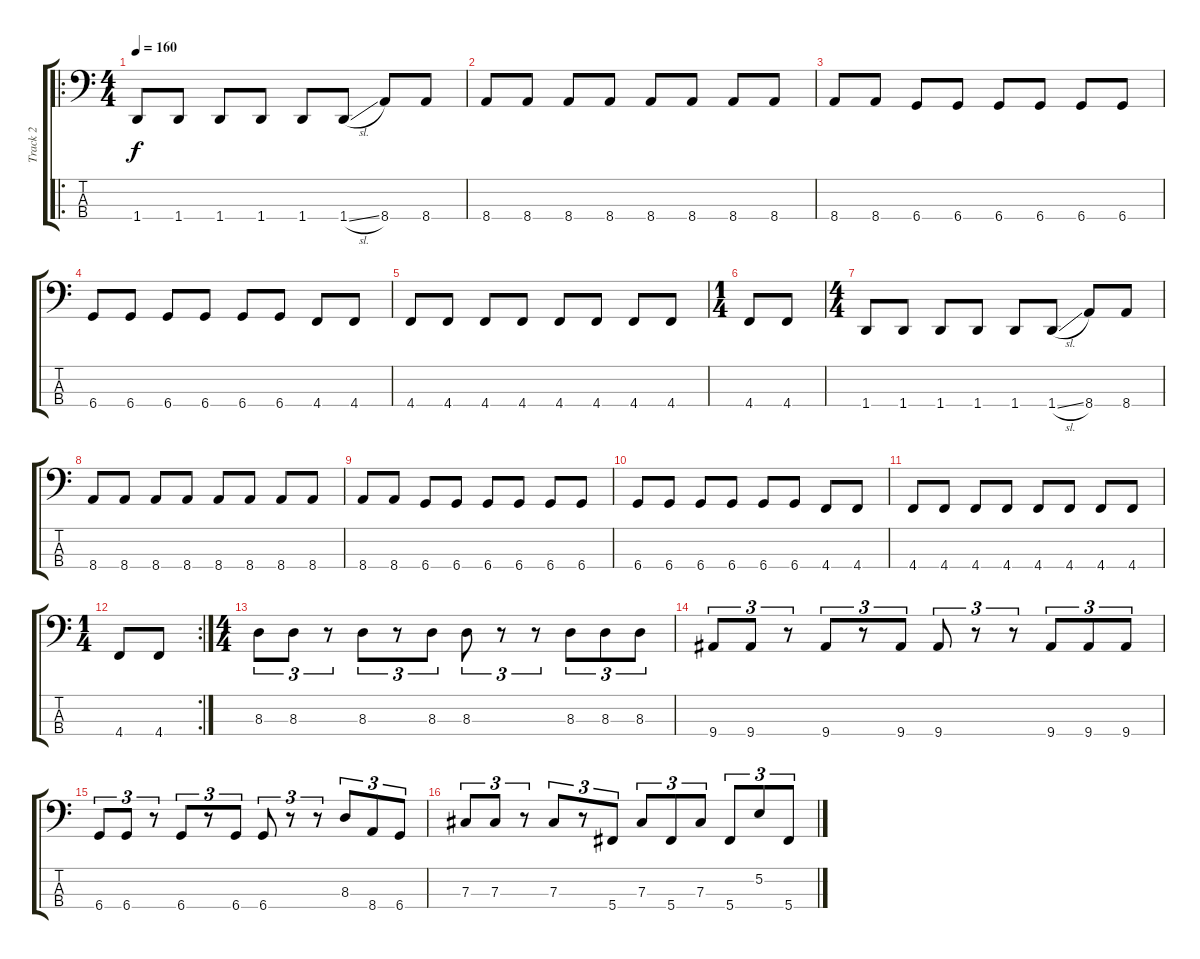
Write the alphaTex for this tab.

\track ("Track 2" "Track 2") {instrument electricbassfinger}
\staff {score tabs}
\tuning (E2 B1 Gb1 Db1) {hide}
\ro
\ts (4 4)
\tempo 160
\clef f4
\ks c
1.4.8{dy f} 1.4.8 1.4.8 1.4.8 1.4.8 1.4{sl}.8 8.4.8 8.4.8 |
8.4.8 8.4.8 8.4.8 8.4.8 8.4.8 8.4.8 8.4.8 8.4.8 |
8.4.8 8.4.8 6.4.8 6.4.8 6.4.8 6.4.8 6.4.8 6.4.8 |
6.4.8 6.4.8 6.4.8 6.4.8 6.4.8 6.4.8 4.4.8 4.4.8 |
4.4.8 4.4.8 4.4.8 4.4.8 4.4.8 4.4.8 4.4.8 4.4.8 |
\ts (1 4)
4.4.8 4.4.8 |
\ts (4 4)
1.4.8 1.4.8 1.4.8 1.4.8 1.4.8 1.4{sl}.8 8.4.8 8.4.8 |
8.4.8 8.4.8 8.4.8 8.4.8 8.4.8 8.4.8 8.4.8 8.4.8 |
8.4.8 8.4.8 6.4.8 6.4.8 6.4.8 6.4.8 6.4.8 6.4.8 |
6.4.8 6.4.8 6.4.8 6.4.8 6.4.8 6.4.8 4.4.8 4.4.8 |
4.4.8 4.4.8 4.4.8 4.4.8 4.4.8 4.4.8 4.4.8 4.4.8 |
\rc 2
\ts (1 4)
4.4.8 4.4.8 |
\ts (4 4)
8.3.8{tu (3 2)} 8.3.8{tu (3 2)} r.8{tu (3 2)} 8.3.8{tu (3 2)} r.8{tu (3 2)} 8.3.8{tu (3 2)} 8.3.8{tu (3 2)} r.8{tu (3 2)} r.8{tu (3 2)} 8.3.8{tu (3 2)} 8.3.8{tu (3 2)} 8.3.8{tu (3 2)} |
9.4.8{tu (3 2)} 9.4.8{tu (3 2)} r.8{tu (3 2)} 9.4.8{tu (3 2)} r.8{tu (3 2)} 9.4.8{tu (3 2)} 9.4.8{tu (3 2)} r.8{tu (3 2)} r.8{tu (3 2)} 9.4.8{tu (3 2)} 9.4.8{tu (3 2)} 9.4.8{tu (3 2)} |
6.4.8{tu (3 2)} 6.4.8{tu (3 2)} r.8{tu (3 2)} 6.4.8{tu (3 2)} r.8{tu (3 2)} 6.4.8{tu (3 2)} 6.4.8{tu (3 2)} r.8{tu (3 2)} r.8{tu (3 2)} 8.3.8{tu (3 2)} 8.4.8{tu (3 2)} 6.4.8{tu (3 2)} |
7.3.8{tu (3 2)} 7.3.8{tu (3 2)} r.8{tu (3 2)} 7.3.8{tu (3 2)} r.8{tu (3 2)} 5.4.8{tu (3 2)} 7.3.8{tu (3 2)} 5.4.8{tu (3 2)} 7.3.8{tu (3 2)} 5.4.8{tu (3 2)} 5.2.8{tu (3 2)} 5.4.8{tu (3 2)}
